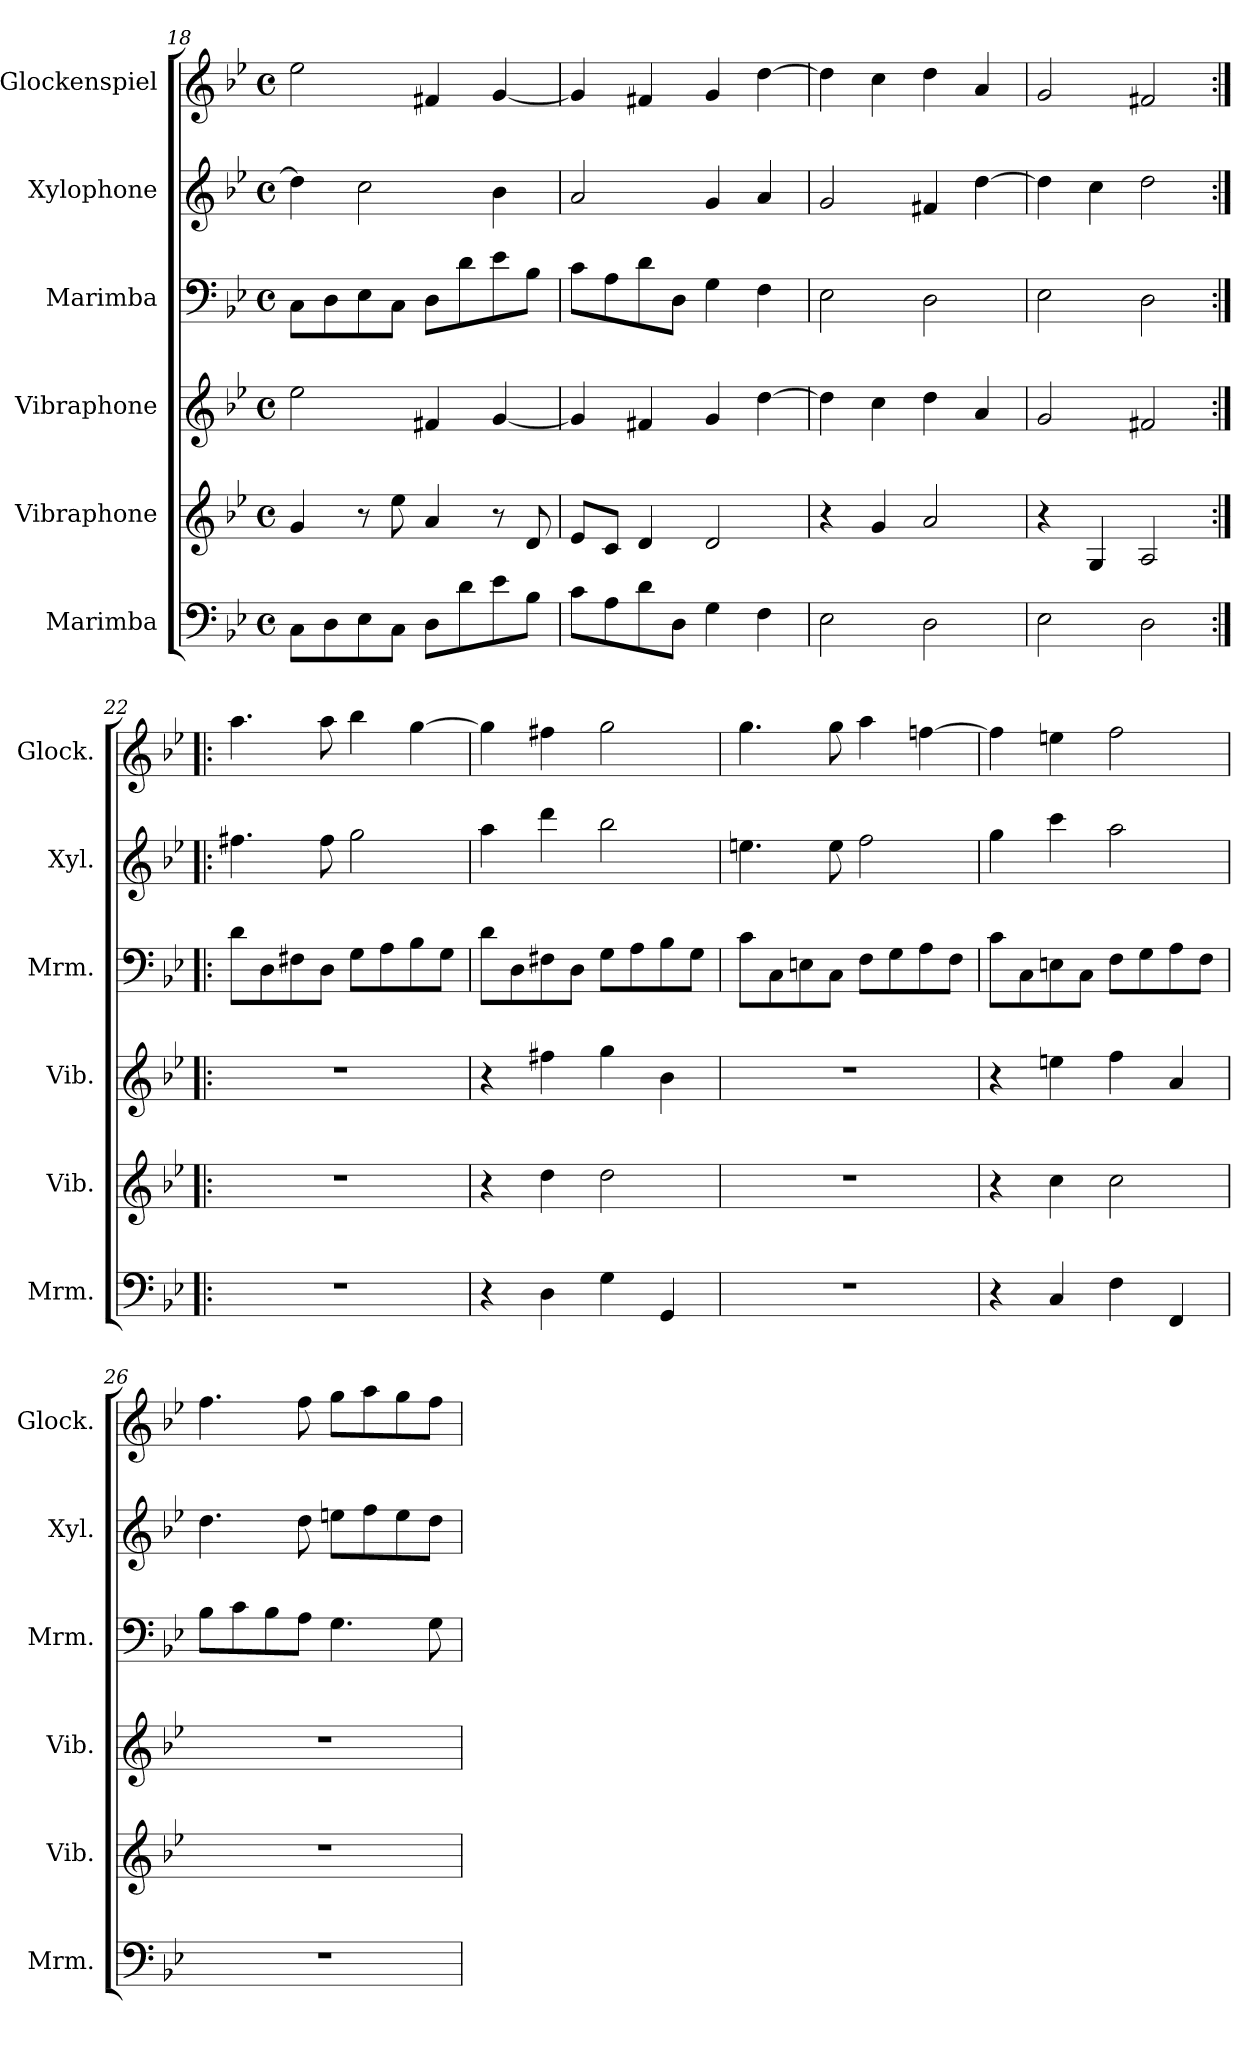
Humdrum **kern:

**kern	**kern	**kern	**kern	**kern	**kern
*part6	*part5	*part4	*part3	*part2	*part1
*staff6	*staff5	*staff4	*staff3	*staff2	*staff1
*I"Marimba	*I"Vibraphone	*I"Vibraphone	*I"Marimba	*I"Xylophone	*I"Glockenspiel
*I'Mrm.	*I'Vib.	*I'Vib.	*I'Mrm.	*I'Xyl.	*I'Glock.
*clefF4	*clefG2	*clefG2	*clefF4	*clefG2	*clefG2
*	*	*	*	*ITrd-7c-12	*ITrd-14c-24
*k[b-e-]	*k[b-e-]	*k[b-e-]	*k[b-e-]	*k[b-e-]	*k[b-e-]
*M4/4	*M4/4	*M4/4	*M4/4	*M4/4	*M4/4
*met(c)	*met(c)	*met(c)	*met(c)	*met(c)	*met(c)
=18	=18	=18	=18	=18	=18
8C\L	4g/	2ee-\	8C\L	4ddd\]	2eeee-\
8D\	.	.	8D\	.	.
8E-\	8r	.	8E-\	2ccc\	.
8C\J	8ee-\	.	8C\J	.	.
8D\L	4a/	4f#X/	8D\L	.	4fff#X/
8d\	.	.	8d\	.	.
8e-\	8r	[4g/	8e-\	4bb-\	[4ggg/
8B-\J	8d/	.	8B-\J	.	.
=19	=19	=19	=19	=19	=19
8c\L	8e-/L	4g/]	8c\L	2aa/	4ggg/]
8A\	8c/J	.	8A\	.	.
8d\	4d/	4f#X/	8d\	.	4fff#X/
8D\J	.	.	8D\J	.	.
4G\	2d/	4g/	4G\	4gg/	4ggg/
4F\	.	[4dd\	4F\	4aa/	[4dddd\
!!LO:PB:g=z
=20	=20	=20	=20	=20	=20
2E-\	4r	4dd\]	2E-\	2gg/	4dddd\]
.	4g/	4cc\	.	.	4cccc\
2D\	2a/	4dd\	2D\	4ff#X/	4dddd\
.	.	4a/	.	[4ddd\	4aaa/
=21	=21	=21	=21	=21	=21
2E-\	4r	2g/	2E-\	4ddd\]	2ggg/
.	4G/	.	.	4ccc\	.
2D\	2A/	2f#X/	2D\	2ddd\	2fff#X/
!!LO:LB:g=z
=22:|!|:	=22:|!|:	=22:|!|:	=22:|!|:	=22:|!|:	=22:|!|:
1r	1r	1r	8d\L	4.fff#X\	4.aaaa\
.	.	.	8D\	.	.
.	.	.	8F#X\	.	.
.	.	.	8D\J	8fff#\	8aaaa\
.	.	.	8G\L	2ggg\	4bbbb-\
.	.	.	8A\	.	.
.	.	.	8B-\	.	[4gggg\
.	.	.	8G\J	.	.
=23	=23	=23	=23	=23	=23
4r	4r	4r	8d\L	4aaa\	4gggg\]
.	.	.	8D\	.	.
4D\	4dd\	4ff#X\	8F#X\	4dddd\	4ffff#X\
.	.	.	8D\J	.	.
4G\	2dd\	4gg\	8G\L	2bbb-\	2gggg\
.	.	.	8A\	.	.
4GG/	.	4b-\	8B-\	.	.
.	.	.	8G\J	.	.
=24	=24	=24	=24	=24	=24
1r	1r	1r	8c\L	4.eeen\	4.gggg\
.	.	.	8C\	.	.
.	.	.	8En\	.	.
.	.	.	8C\J	8eee\	8gggg\
.	.	.	8F\L	2fff\	4aaaa\
.	.	.	8G\	.	.
.	.	.	8A\	.	[4ffffn\
.	.	.	8F\J	.	.
=25	=25	=25	=25	=25	=25
4r	4r	4r	8c\L	4ggg\	4ffff\]
.	.	.	8C\	.	.
4C/	4cc\	4een\	8En\	4cccc\	4eeeen\
.	.	.	8C\J	.	.
4F\	2cc\	4ff\	8F\L	2aaa\	2ffff\
.	.	.	8G\	.	.
4FF/	.	4a/	8A\	.	.
.	.	.	8F\J	.	.
=26	=26	=26	=26	=26	=26
1r	1r	1r	8B-\L	4.ddd\	4.ffff\
.	.	.	8c\	.	.
.	.	.	8B-\	.	.
.	.	.	8A\J	8ddd\	8ffff\
.	.	.	4.G\	8eeen\L	8gggg\L
.	.	.	.	8fff\	8aaaa\
.	.	.	.	8eee\	8gggg\
.	.	.	8G\	8ddd\J	8ffff\J
=	=	=	=	=	=
*-	*-	*-	*-	*-	*-
